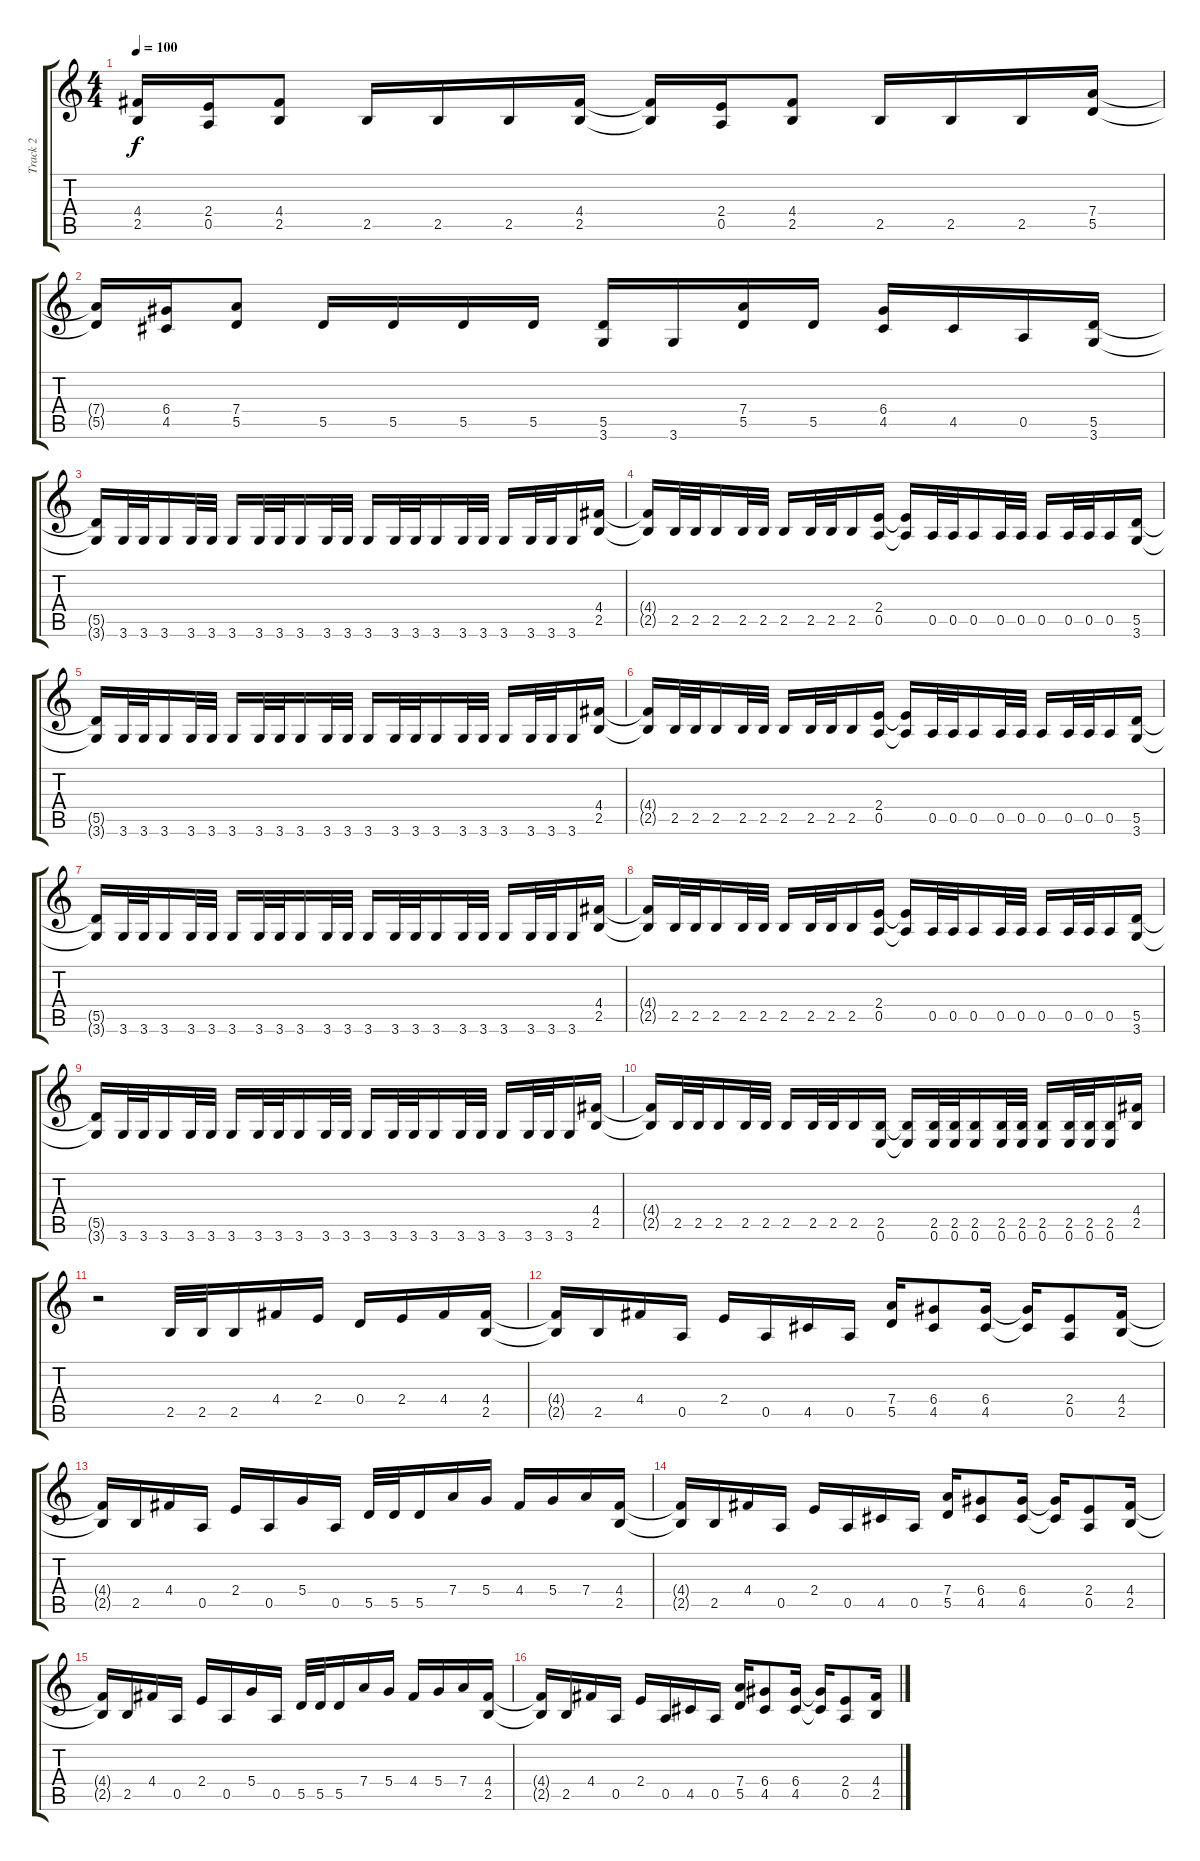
\track ("Track 2" "Track 2") {instrument distortionguitar}
\staff {score tabs}
\tuning (E4 B3 G3 D3 A2 E2) {hide}
\ts (4 4)
\tempo 100
\clef g2
\ks c
(4.4{t} 2.5{t}).16{dy f} (2.4 0.5).16 (4.4 2.5).8 2.5.16 2.5.16 2.5.16 (4.4 2.5).16 (4.4{t} 2.5{t}).16 (2.4 0.5).16 (4.4 2.5).8 2.5.16 2.5.16 2.5.16 (7.4 5.5).16 |
(7.4{t} 5.5{t}).16 (6.4 4.5).16 (7.4 5.5).8 5.5.16 5.5.16 5.5.16 5.5.16 (5.5 3.6).16 3.6.16 (7.4 5.5).16 5.5.16 (6.4 4.5).16 4.5.16 0.5.16 (5.5 3.6).16 |
(5.5{t} 3.6{t}).16 3.6.32 3.6.32 3.6.16 3.6.32 3.6.32 3.6.16 3.6.32 3.6.32 3.6.16 3.6.32 3.6.32 3.6.16 3.6.32 3.6.32 3.6.16 3.6.32 3.6.32 3.6.16 3.6.32 3.6.32 3.6.16 (4.4 2.5).16 |
(4.4{t} 2.5{t}).16 2.5.32 2.5.32 2.5.16 2.5.32 2.5.32 2.5.16 2.5.32 2.5.32 2.5.16 (2.4 0.5).16 (2.4{t} 0.5{t}).16 0.5.32 0.5.32 0.5.16 0.5.32 0.5.32 0.5.16 0.5.32 0.5.32 0.5.16 (5.5 3.6).16 |
(5.5{t} 3.6{t}).16 3.6.32 3.6.32 3.6.16 3.6.32 3.6.32 3.6.16 3.6.32 3.6.32 3.6.16 3.6.32 3.6.32 3.6.16 3.6.32 3.6.32 3.6.16 3.6.32 3.6.32 3.6.16 3.6.32 3.6.32 3.6.16 (4.4 2.5).16 |
(4.4{t} 2.5{t}).16 2.5.32 2.5.32 2.5.16 2.5.32 2.5.32 2.5.16 2.5.32 2.5.32 2.5.16 (2.4 0.5).16 (2.4{t} 0.5{t}).16 0.5.32 0.5.32 0.5.16 0.5.32 0.5.32 0.5.16 0.5.32 0.5.32 0.5.16 (5.5 3.6).16 |
(5.5{t} 3.6{t}).16 3.6.32 3.6.32 3.6.16 3.6.32 3.6.32 3.6.16 3.6.32 3.6.32 3.6.16 3.6.32 3.6.32 3.6.16 3.6.32 3.6.32 3.6.16 3.6.32 3.6.32 3.6.16 3.6.32 3.6.32 3.6.16 (4.4 2.5).16 |
(4.4{t} 2.5{t}).16 2.5.32 2.5.32 2.5.16 2.5.32 2.5.32 2.5.16 2.5.32 2.5.32 2.5.16 (2.4 0.5).16 (2.4{t} 0.5{t}).16 0.5.32 0.5.32 0.5.16 0.5.32 0.5.32 0.5.16 0.5.32 0.5.32 0.5.16 (5.5 3.6).16 |
(5.5{t} 3.6{t}).16 3.6.32 3.6.32 3.6.16 3.6.32 3.6.32 3.6.16 3.6.32 3.6.32 3.6.16 3.6.32 3.6.32 3.6.16 3.6.32 3.6.32 3.6.16 3.6.32 3.6.32 3.6.16 3.6.32 3.6.32 3.6.16 (4.4 2.5).16 |
(4.4{t} 2.5{t}).16 2.5.32 2.5.32 2.5.16 2.5.32 2.5.32 2.5.16 2.5.32 2.5.32 2.5.16 (2.5 0.6).16 (2.5{t} 0.6{t}).16 (2.5 0.6).32 (2.5 0.6).32 (2.5 0.6).16 (2.5 0.6).32 (2.5 0.6).32 (2.5 0.6).16 (2.5 0.6).32 (2.5 0.6).32 (2.5 0.6).16 (4.4 2.5).16 |
r.2 2.5.32 2.5.32 2.5.16 4.4.16 2.4.16 0.4.16 2.4.16 4.4.16 (4.4 2.5).16 |
(4.4{t} 2.5{t}).16 2.5.16 4.4.16 0.5.16 2.4.16 0.5.16 4.5.16 0.5.16 (7.4 5.5).16 (6.4 4.5).8 (6.4 4.5).16 (6.4{t} 4.5{t}).16 (2.4 0.5).8 (4.4 2.5).16 |
(4.4{t} 2.5{t}).16 2.5.16 4.4.16 0.5.16 2.4.16 0.5.16 5.4.16 0.5.16 5.5.32 5.5.32 5.5.16 7.4.16 5.4.16 4.4.16 5.4.16 7.4.16 (4.4 2.5).16 |
(4.4{t} 2.5{t}).16 2.5.16 4.4.16 0.5.16 2.4.16 0.5.16 4.5.16 0.5.16 (7.4 5.5).16 (6.4 4.5).8 (6.4 4.5).16 (6.4{t} 4.5{t}).16 (2.4 0.5).8 (4.4 2.5).16 |
(4.4{t} 2.5{t}).16 2.5.16 4.4.16 0.5.16 2.4.16 0.5.16 5.4.16 0.5.16 5.5.32 5.5.32 5.5.16 7.4.16 5.4.16 4.4.16 5.4.16 7.4.16 (4.4 2.5).16 |
(4.4{t} 2.5{t}).16 2.5.16 4.4.16 0.5.16 2.4.16 0.5.16 4.5.16 0.5.16 (7.4 5.5).16 (6.4 4.5).8 (6.4 4.5).16 (6.4{t} 4.5{t}).16 (2.4 0.5).8 (4.4 2.5).16
